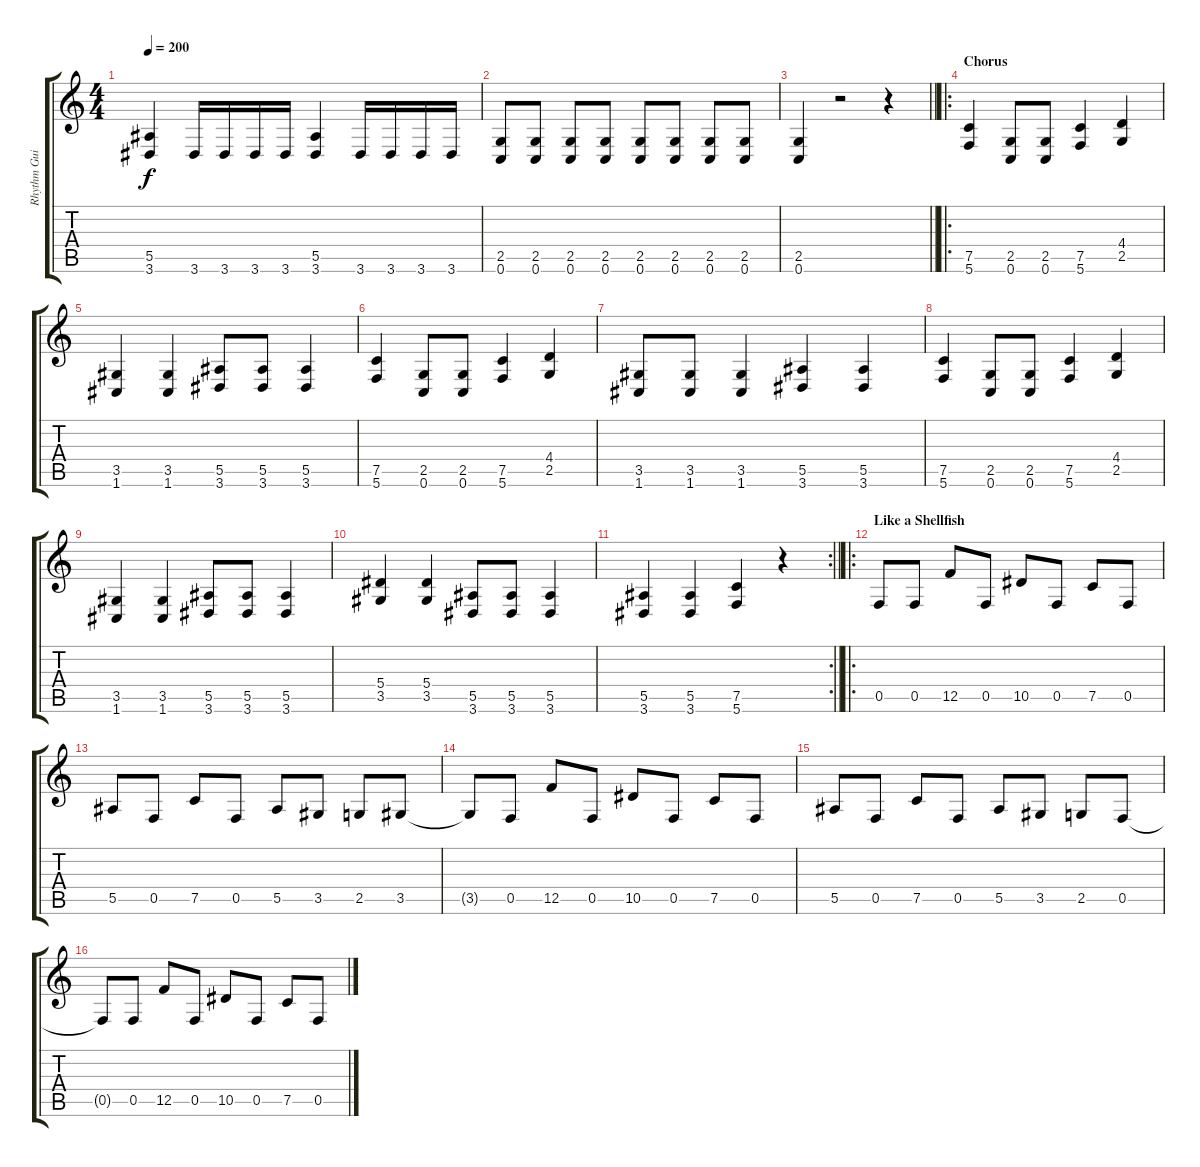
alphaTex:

\track ("Rhythm Guitar" "Rhythm Gui") {instrument distortionguitar}
\staff {score tabs}
\tuning (C4 G3 Eb3 Bb2 F2 C2) {hide}
\ts (4 4)
\tempo 200
\clef g2
\ks c
(5.5 3.6).4{dy f} 3.6.16 3.6.16 3.6.16 3.6.16 (5.5 3.6).4 3.6.16 3.6.16 3.6.16 3.6.16 |
(2.5 0.6).8 (2.5 0.6).8 (2.5 0.6).8 (2.5 0.6).8 (2.5 0.6).8 (2.5 0.6).8 (2.5 0.6).8 (2.5 0.6).8 |
\barLineRight lightlight
(2.5 0.6).4 r.2 r.4 |
\ro
\section ("" "Chorus")
(7.5 5.6).4 (2.5 0.6).8 (2.5 0.6).8 (7.5 5.6).4 (4.4 2.5).4 |
(3.5 1.6).4 (3.5 1.6).4 (5.5 3.6).8 (5.5 3.6).8 (5.5 3.6).4 |
(7.5 5.6).4 (2.5 0.6).8 (2.5 0.6).8 (7.5 5.6).4 (4.4 2.5).4 |
(3.5 1.6).8 (3.5 1.6).8 (3.5 1.6).4 (5.5 3.6).4 (5.5 3.6).4 |
(7.5 5.6).4 (2.5 0.6).8 (2.5 0.6).8 (7.5 5.6).4 (4.4 2.5).4 |
(3.5 1.6).4 (3.5 1.6).4 (5.5 3.6).8 (5.5 3.6).8 (5.5 3.6).4 |
(5.4 3.5).4 (5.4 3.5).4 (5.5 3.6).8 (5.5 3.6).8 (5.5 3.6).4 |
\rc 2
\barLineRight lightlight
(5.5 3.6).4 (5.5 3.6).4 (7.5 5.6).4 r.4 |
\ro
\section ("" "Like a Shellfish")
0.5.8 0.5.8 12.5.8 0.5.8 10.5.8 0.5.8 7.5.8 0.5.8 |
5.5.8 0.5.8 7.5.8 0.5.8 5.5.8 3.5.8 2.5.8 3.5.8 |
3.5{t}.8 0.5.8 12.5.8 0.5.8 10.5.8 0.5.8 7.5.8 0.5.8 |
5.5.8 0.5.8 7.5.8 0.5.8 5.5.8 3.5.8 2.5.8 0.5.8 |
0.5{t}.8 0.5.8 12.5.8 0.5.8 10.5.8 0.5.8 7.5.8 0.5.8
